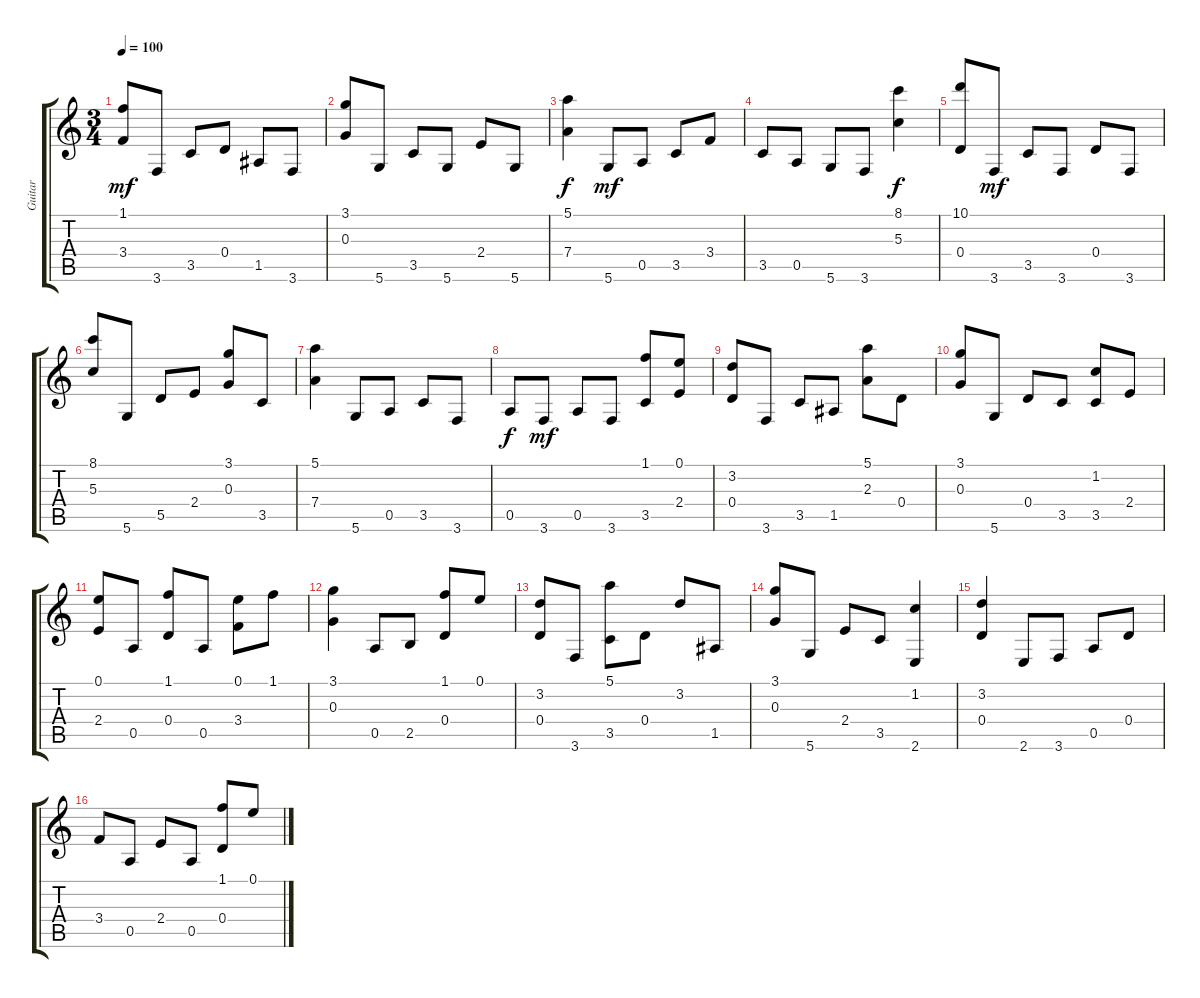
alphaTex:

\track ("Guitar" "Guitar") {instrument acousticguitarsteel}
\staff {score tabs}
\tuning (E4 B3 G3 D3 A2 D2) {hide}
\ts (3 4)
\tempo 100
\clef g2
\ks c
(1.1 3.4).8{dy mf} 3.6.8 3.5.8 0.4.8 1.5.8 3.6.8 |
(3.1 0.3).8 5.6.8 3.5.8 5.6.8 2.4.8 5.6.8 |
(5.1 7.4).4{dy f} 5.6.8{dy mf} 0.5.8 3.5.8 3.4.8 |
3.5.8 0.5.8 5.6.8 3.6.8 (8.1 5.3).4{dy f} |
(10.1 0.4).8 3.6.8{dy mf} 3.5.8 3.6.8 0.4.8 3.6.8 |
(8.1 5.3).8 5.6.8 5.5.8 2.4.8 (3.1 0.3).8 3.5.8 |
(5.1 7.4).4 5.6.8 0.5.8 3.5.8 3.6.8 |
0.5.8{dy f} 3.6.8{dy mf} 0.5.8 3.6.8 (1.1 3.5).8 (0.1 2.4).8 |
(3.2 0.4).8 3.6.8 3.5.8 1.5.8 (5.1 2.3).8 0.4.8 |
(3.1 0.3).8 5.6.8 0.4.8 3.5.8 (1.2 3.5).8 2.4.8 |
(0.1 2.4).8 0.5.8 (1.1 0.4).8 0.5.8 (0.1 3.4).8 1.1.8 |
(3.1 0.3).4 0.5.8 2.5.8 (1.1 0.4).8 0.1.8 |
(3.2 0.4).8 3.6.8 (5.1 3.5).8 0.4.8 3.2.8 1.5.8 |
(3.1 0.3).8 5.6.8 2.4.8 3.5.8 (1.2 2.6).4 |
(3.2 0.4).4 2.6.8 3.6.8 0.5.8 0.4.8 |
3.4.8 0.5.8 2.4.8 0.5.8 (1.1 0.4).8 0.1.8
